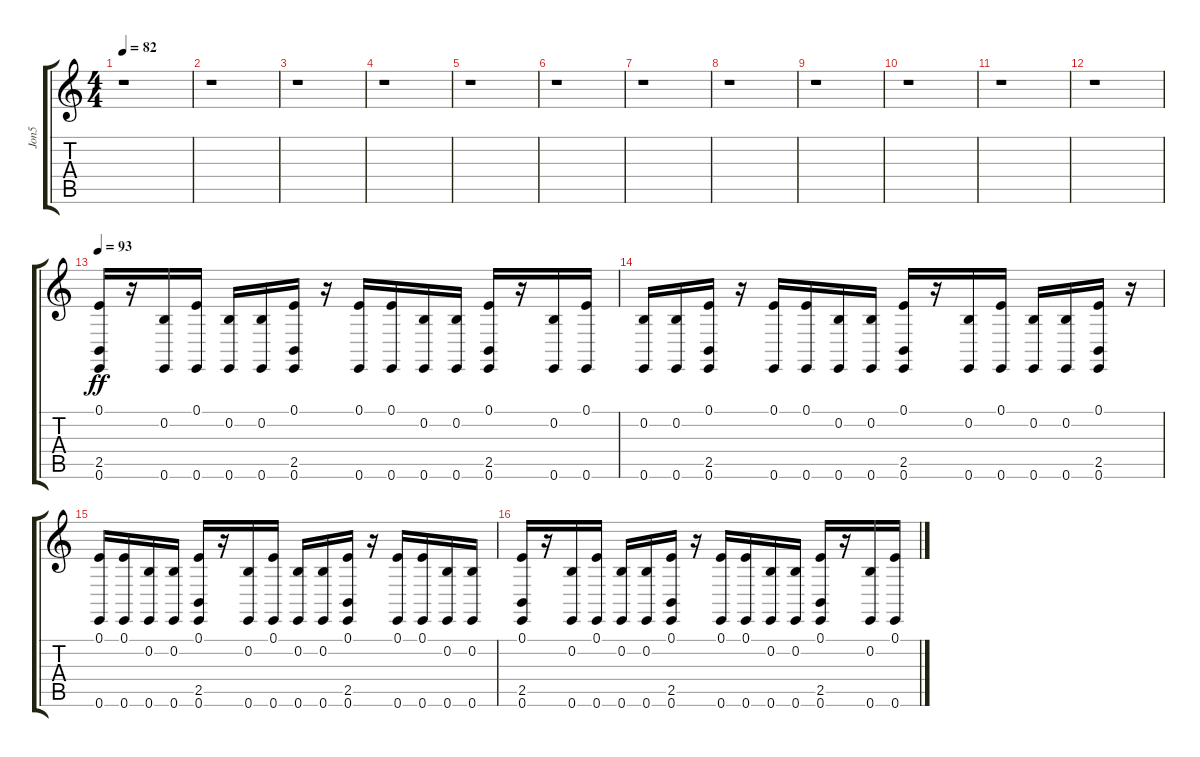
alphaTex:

\track ("Jon5" "Jon5") {instrument orchestralharp}
\staff {score tabs}
\tuning (E4 B3 G3 D3 A2 E2) {hide}
\ts (4 4)
\tempo 82
\clef g2
\ks c
r.1{dy ff instrument orchestralharp} |
r.1 |
r.1 |
r.1 |
r.1 |
r.1 |
r.1 |
r.1 |
r.1 |
r.1 |
r.1 |
r.1 |
\tempo 93
(0.1 2.5 0.6).16 r.16 (0.2 0.6).16 (0.1 0.6).16 (0.2 0.6).16 (0.2 0.6).16 (0.1 2.5 0.6).16 r.16 (0.1 0.6).16 (0.1 0.6).16 (0.2 0.6).16 (0.2 0.6).16 (0.1 2.5 0.6).16 r.16 (0.2 0.6).16 (0.1 0.6).16 |
(0.2 0.6).16 (0.2 0.6).16 (0.1 2.5 0.6).16 r.16 (0.1 0.6).16 (0.1 0.6).16 (0.2 0.6).16 (0.2 0.6).16 (0.1 2.5 0.6).16 r.16 (0.2 0.6).16 (0.1 0.6).16 (0.2 0.6).16 (0.2 0.6).16 (0.1 2.5 0.6).16 r.16 |
(0.1 0.6).16 (0.1 0.6).16 (0.2 0.6).16 (0.2 0.6).16 (0.1 2.5 0.6).16 r.16 (0.2 0.6).16 (0.1 0.6).16 (0.2 0.6).16 (0.2 0.6).16 (0.1 2.5 0.6).16 r.16 (0.1 0.6).16 (0.1 0.6).16 (0.2 0.6).16 (0.2 0.6).16 |
(0.1 2.5 0.6).16 r.16 (0.2 0.6).16 (0.1 0.6).16 (0.2 0.6).16 (0.2 0.6).16 (0.1 2.5 0.6).16 r.16 (0.1 0.6).16 (0.1 0.6).16 (0.2 0.6).16 (0.2 0.6).16 (0.1 2.5 0.6).16 r.16 (0.2 0.6).16 (0.1 0.6).16
